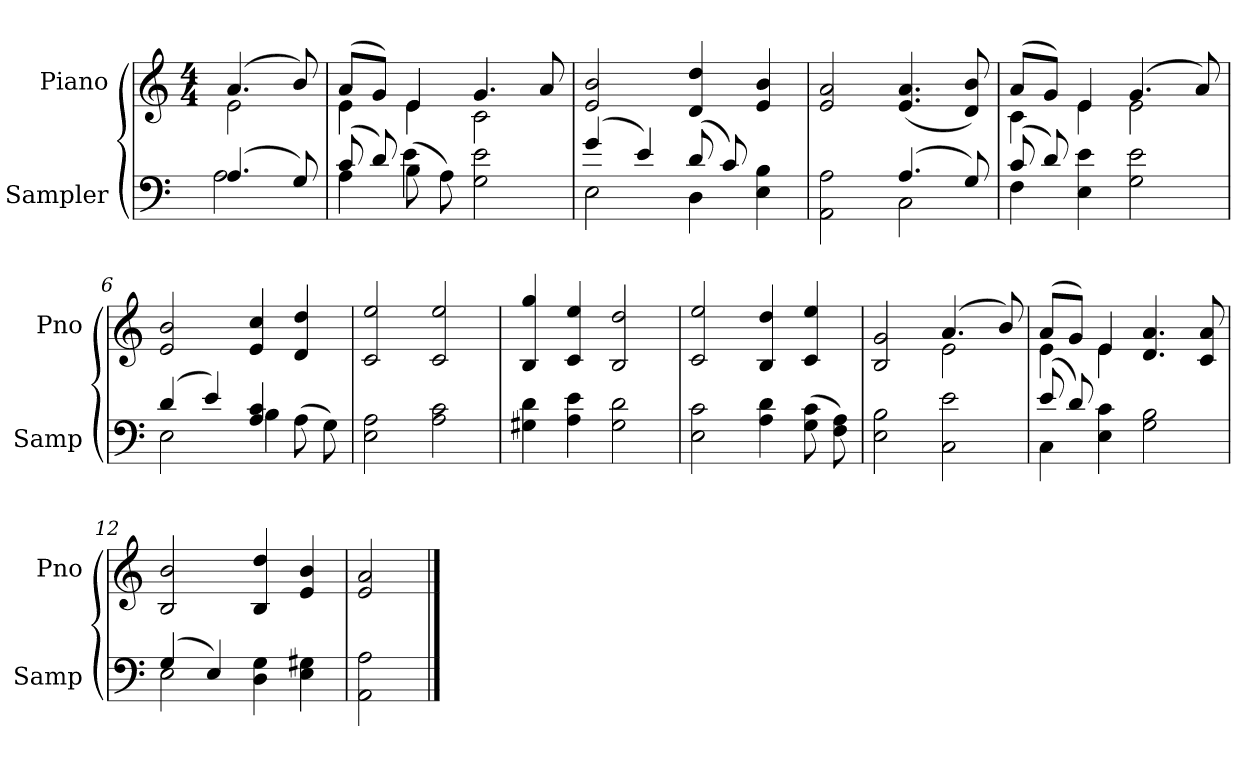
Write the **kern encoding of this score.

**kern	**kern
*part2	*part1
*staff2	*staff1
*I"Sampler	*I"Piano
*I'Samp	*I'Pno
*clefF4	*clefG2
*	*M4/4
=1	=1
*^	*^
(4.A/	2A	(4.a/	2e
8G/)	.	8b/)	.
=2	=2	=2	=2
(8c/	4A	(8a/L	4e
8d/)	.	8g/J)	.
(8B\	4e	4e/	4e
8A\)	.	.	.
2G 2e	2ryy	4.g/	2c
.	.	8a/	.
*	*	*v	*v
=3	=3	=3
(4g/	2E	2e 2b
4e/)	.	.
(8d/	4D	4d 4dd
8c/)	.	.
4E 4B	4ryy	4e 4b
=4	=4	=4
2AA 2A	2ryy	2e 2a
(4.A/	2C	(4.e 4.a
8G/)	.	8d 8b)
=5	=5	=5
*	*	*^
(8c/	4F	(8a/L	4c
8d/)	.	8g/J)	.
4E 4e	2.ryy	4e/	4e
2G 2e	.	(4.g/	2e
.	.	8a/)	.
*	*	*v	*v
=6	=6	=6
(4d/	2E	2e 2b
4e/)	.	.
4A 4c	4B	4e 4cc
(8A\	4ryy	4d 4dd
8G\)	.	.
*v	*v	*
=7	=7
2E 2A	2c 2ee
2A 2c	2c 2ee
=8	=8
4G#X 4d	4B 4gg
4A 4e	4c 4ee
2G# 2d	2B 2dd
=9	=9
2E 2c	2c 2ee
4A 4d	4B 4dd
(8G\ 8c\	4c 4ee
8F\ 8A\)	.
=10	=10
*	*^
2E 2B	2B 2g	2ryy
2C 2e	(4.a/	2e
.	8b/)	.
=11	=11	=11
*^	*	*
(8e/	4C	(8a/L	4e
8d/)	.	8g/J)	.
4E 4c	2.ryy	4e/	4e
2G 2B	.	4.d 4.a	2ryy
.	.	8c 8a	.
*	*	*v	*v
=12	=12	=12
(4G/	2E	2B 2b
4E/)	.	.
4D 4G	2ryy	4B 4dd
4E 4G#X	.	4e 4b
*v	*v	*
=13	=13
2AA 2A	2e 2a
==	==
*-	*-
